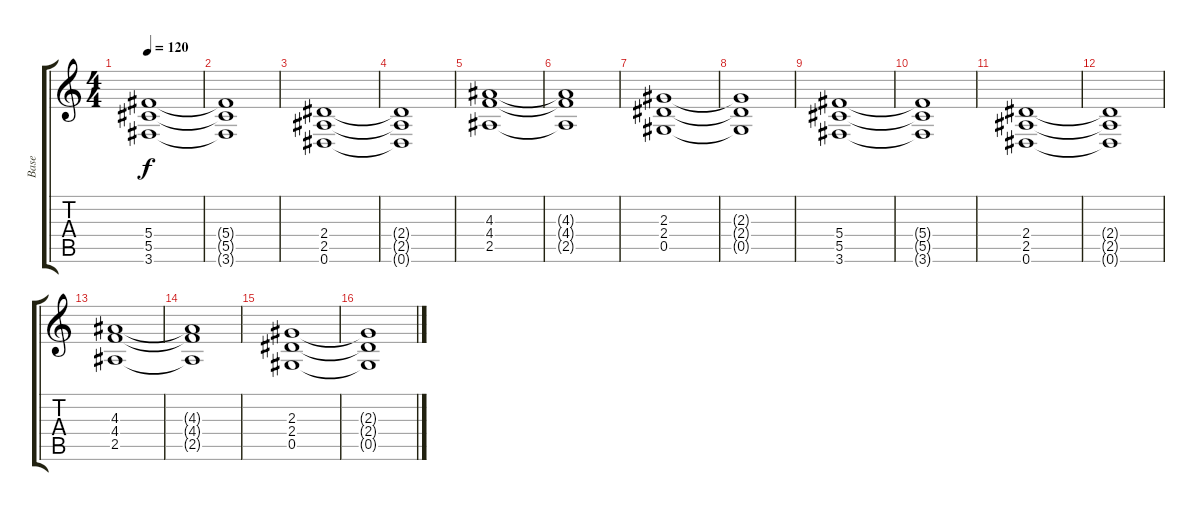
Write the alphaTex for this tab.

\track ("Base" "Base") {instrument overdrivenguitar}
\staff {score tabs}
\tuning (Eb4 Bb3 Gb3 Db3 Ab2 Eb2) {hide}
\ts (4 4)
\tempo 120
\clef g2
\ks c
(5.4 5.5 3.6).1{dy f} |
(5.4{t} 5.5{t} 3.6{t}).1 |
(2.4 2.5 0.6).1 |
(2.4{t} 2.5{t} 0.6{t}).1 |
(4.3 4.4 2.5).1 |
(4.3{t} 4.4{t} 2.5{t}).1 |
(2.3 2.4 0.5).1 |
(2.3{t} 2.4{t} 0.5{t}).1 |
(5.4 5.5 3.6).1 |
(5.4{t} 5.5{t} 3.6{t}).1 |
(2.4 2.5 0.6).1 |
(2.4{t} 2.5{t} 0.6{t}).1 |
(4.3 4.4 2.5).1 |
(4.3{t} 4.4{t} 2.5{t}).1 |
(2.3 2.4 0.5).1 |
(2.3{t} 2.4{t} 0.5{t}).1
